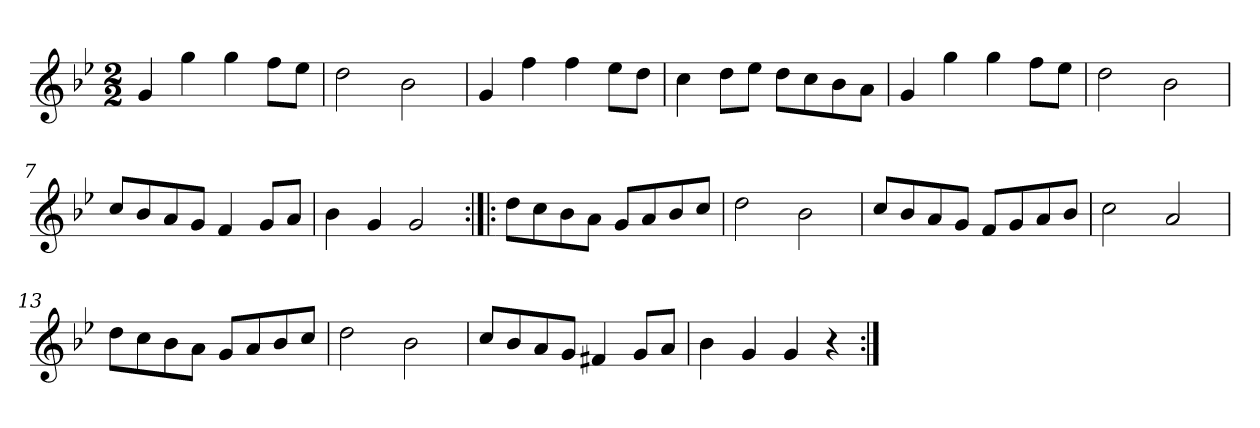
**kern
*part1
*staff1
*clefG2
*k[b-e-]
*g:
*M2/2
*MM120
=1
4g
4gg
4gg
8ff\L
8ee-\J
=2
2dd
2b-
=3
4g
4ff
4ff
8ee-\L
8dd\J
=4
4cc
8dd\L
8ee-\J
8dd\L
8cc\
8b-\
8a\J
=5
4g
4gg
4gg
8ff\L
8ee-\J
=6
2dd
2b-
=7
8cc/L
8b-/
8a/
8g/J
4f
8g/L
8a/J
=8
4b-
4g
2g
=9:|!|:
8dd\L
8cc\
8b-\
8a\J
8g/L
8a/
8b-/
8cc/J
=10
2dd
2b-
=11
8cc/L
8b-/
8a/
8g/J
8f/L
8g/
8a/
8b-/J
=12
2cc
2a
=13
8dd\L
8cc\
8b-\
8a\J
8g/L
8a/
8b-/
8cc/J
=14
2dd
2b-
=15
8cc/L
8b-/
8a/
8g/J
4f#X
8g/L
8a/J
=16
4b-
4g
4g
4r
=:|!
*-
